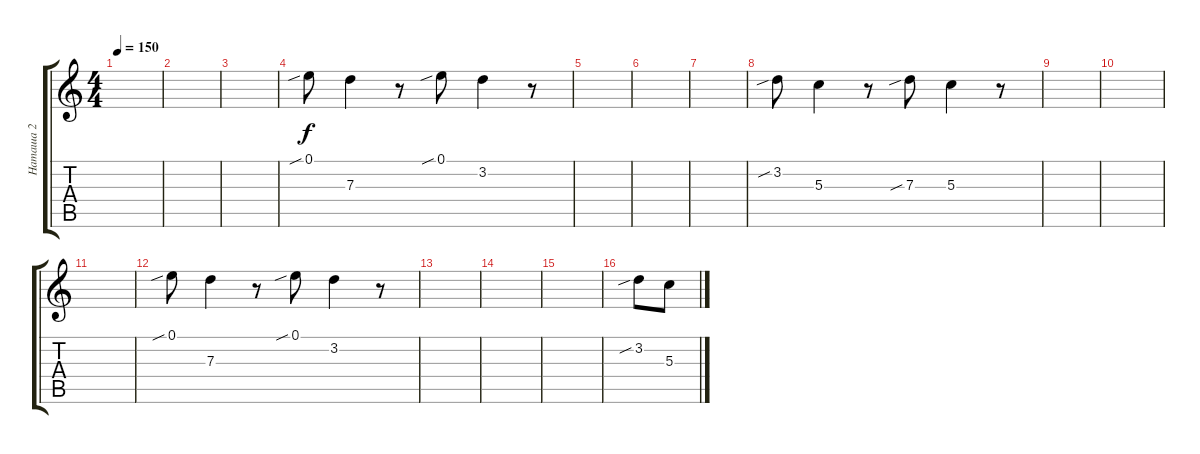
\track ("Наташа 2" "Наташа 2") {instrument synthbass1}
\staff {score tabs}
\tuning (E4 B3 G3 D3 A2 E2) {hide}
\ts (4 4)
\tempo 150
\clef g2
\ks c
|
|
|
0.1{sib}.8 7.3.4 r.8 0.1{sib}.8 3.2.4 r.8 |
|
|
|
3.2{sib}.8 5.3.4 r.8 7.3{sib}.8 5.3.4 r.8 |
|
|
|
0.1{sib}.8 7.3.4 r.8 0.1{sib}.8 3.2.4 r.8 |
|
|
|
3.2{sib}.8{volume 10 instrument lead1square} 5.3.8
